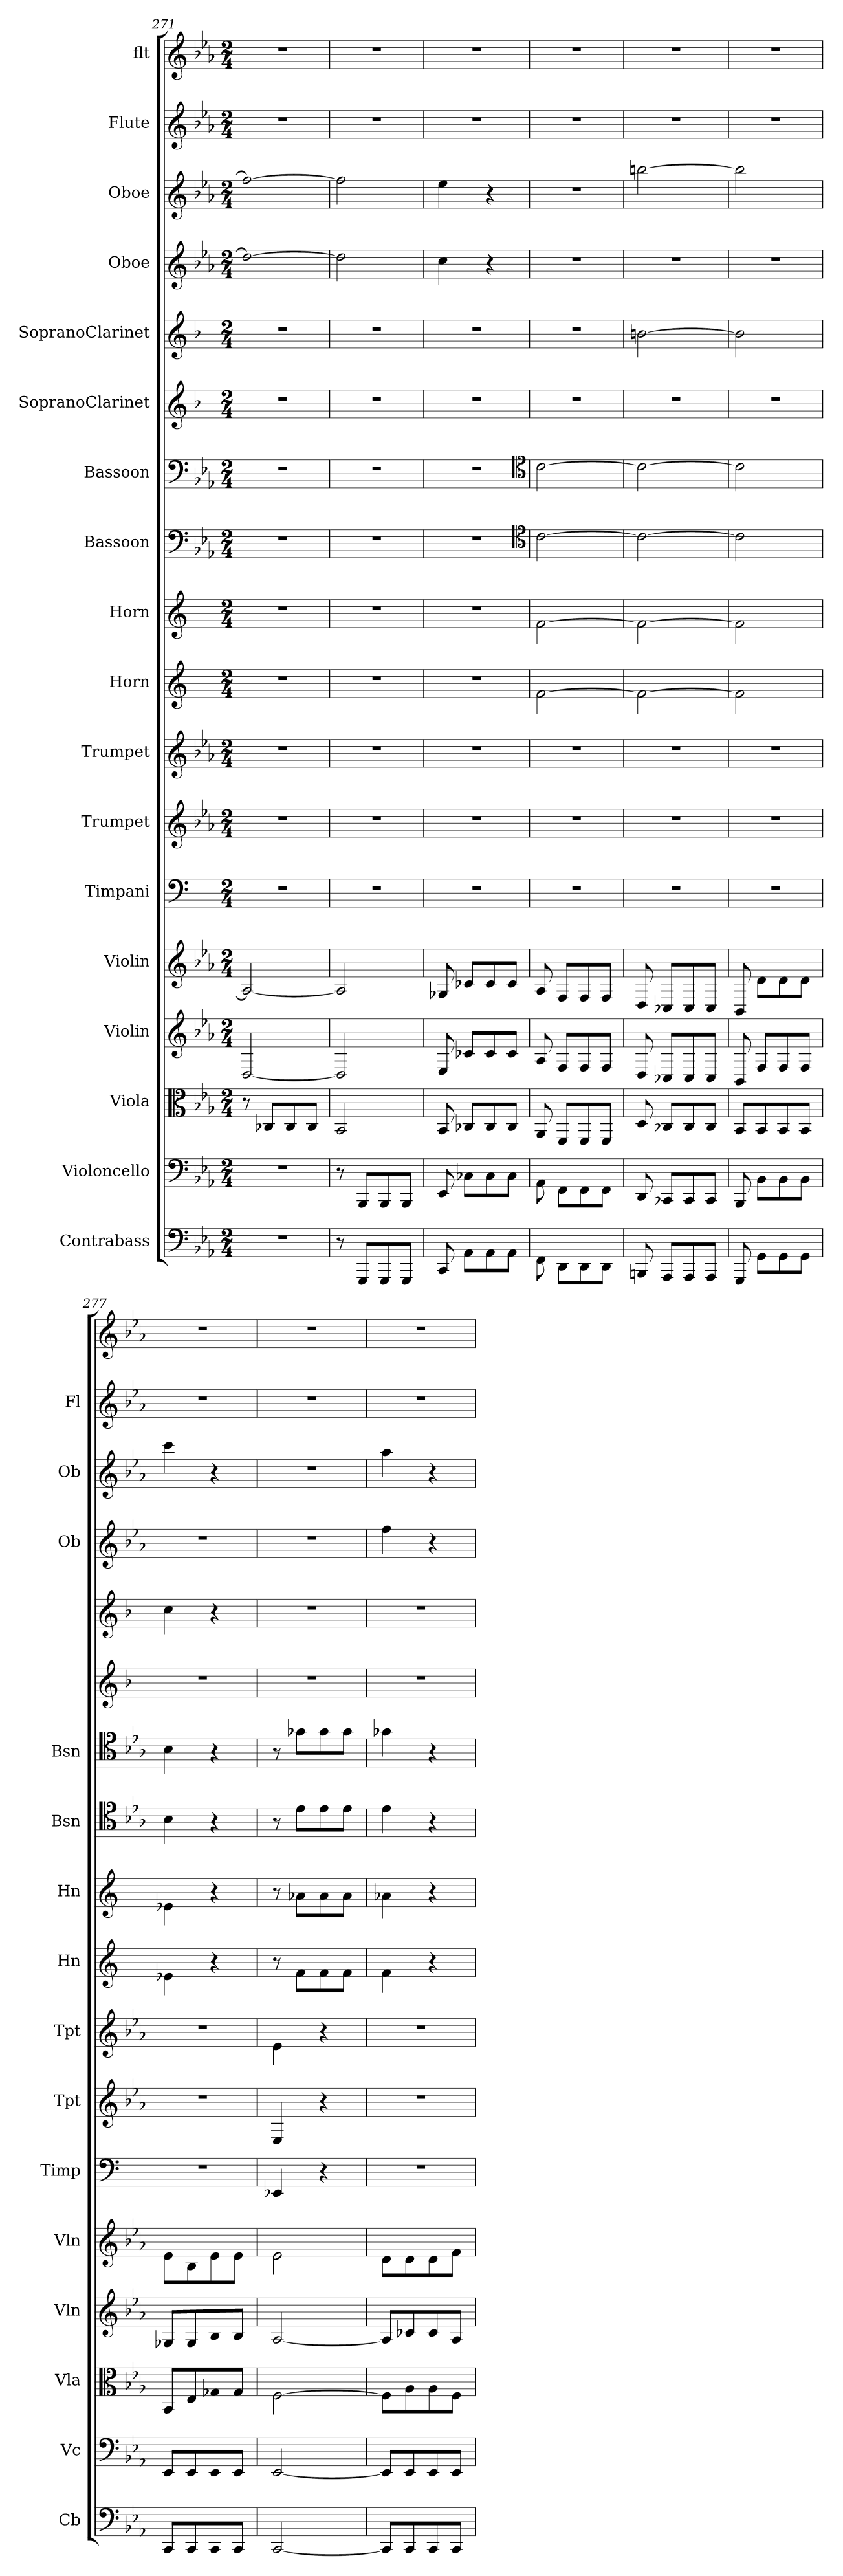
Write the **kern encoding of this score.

**kern	**kern	**kern	**kern	**kern	**kern	**kern	**kern	**kern	**kern	**kern	**kern	**kern	**kern	**kern	**kern	**kern	**kern
*part18	*part17	*part16	*part15	*part14	*part13	*part12	*part11	*part10	*part9	*part8	*part7	*part6	*part5	*part4	*part3	*part2	*part1
*staff18	*staff17	*staff16	*staff15	*staff14	*staff13	*staff12	*staff11	*staff10	*staff9	*staff8	*staff7	*staff6	*staff5	*staff4	*staff3	*staff2	*staff1
*I"Contrabass	*I"Violoncello	*I"Viola	*I"Violin	*I"Violin	*I"Timpani	*I"Trumpet	*I"Trumpet	*I"Horn	*I"Horn	*I"Bassoon	*I"Bassoon	*I"SopranoClarinet	*I"SopranoClarinet	*I"Oboe	*I"Oboe	*I"Flute	*I"flt
*I'Cb	*I'Vc	*I'Vla	*I'Vln	*I'Vln	*I'Timp	*I'Tpt	*I'Tpt	*I'Hn	*I'Hn	*I'Bsn	*I'Bsn	*	*	*I'Ob	*I'Ob	*I'Fl	*
*clefF4	*clefF4	*clefC3	*clefG2	*clefG2	*clefF4	*clefG2	*clefG2	*clefG2	*clefG2	*clefF4	*clefF4	*clefG2	*clefG2	*clefG2	*clefG2	*clefG2	*clefG2
*k[b-e-a-]	*k[b-e-a-]	*k[b-e-a-]	*k[b-e-a-]	*k[b-e-a-]	*k[]	*k[b-e-a-]	*k[b-e-a-]	*k[]	*k[]	*k[b-e-a-]	*k[b-e-a-]	*k[b-]	*k[b-]	*k[b-e-a-]	*k[b-e-a-]	*k[b-e-a-]	*k[b-e-a-]
*c:	*c:	*c:	*c:	*c:	*	*c:	*c:	*	*	*c:	*c:	*	*	*c:	*c:	*c:	*c:
*M2/4	*M2/4	*M2/4	*M2/4	*M2/4	*M2/4	*M2/4	*M2/4	*M2/4	*M2/4	*M2/4	*M2/4	*M2/4	*M2/4	*M2/4	*M2/4	*M2/4	*M2/4
=271	=271	=271	=271	=271	=271	=271	=271	=271	=271	=271	=271	=271	=271	=271	=271	=271	=271
2r	2r	8r	[2D/	2A-/_	2r	2r	2r	2r	2r	2r	2r	2r	2r	2dd\_	2ff\_	2r	2r
.	.	8C-X/L	.	.	.	.	.	.	.	.	.	.	.	.	.	.	.
.	.	8C-/	.	.	.	.	.	.	.	.	.	.	.	.	.	.	.
.	.	8C-/J	.	.	.	.	.	.	.	.	.	.	.	.	.	.	.
=272	=272	=272	=272	=272	=272	=272	=272	=272	=272	=272	=272	=272	=272	=272	=272	=272	=272
8r	8r	2BB-/	2D/]	2A-/]	2r	2r	2r	2r	2r	2r	2r	2r	2r	2dd\]	2ff\]	2r	2r
8GGG/L	8BBB-/L	.	.	.	.	.	.	.	.	.	.	.	.	.	.	.	.
8GGG/	8BBB-/	.	.	.	.	.	.	.	.	.	.	.	.	.	.	.	.
8GGG/J	8BBB-/J	.	.	.	.	.	.	.	.	.	.	.	.	.	.	.	.
=273	=273	=273	=273	=273	=273	=273	=273	=273	=273	=273	=273	=273	=273	=273	=273	=273	=273
8CC/	8EE-/	8BB-/	8E-/	8G-X/	2r	2r	2r	2r	2r	2r	2r	2r	2r	4cc\	4ee-\	2r	2r
8AA-\L	8C-X\L	8C-X/L	8c-X/L	8c-X/L	.	.	.	.	.	.	.	.	.	.	.	.	.
8AA-\	8C-\	8C-/	8c-/	8c-/	.	.	.	.	.	.	.	.	.	4r	4r	.	.
8AA-\J	8C-\J	8C-/J	8c-/J	8c-/J	.	.	.	.	.	.	.	.	.	.	.	.	.
*	*	*	*	*	*	*	*	*	*	*clefC4	*clefC4	*	*	*	*	*	*
=274	=274	=274	=274	=274	=274	=274	=274	=274	=274	=274	=274	=274	=274	=274	=274	=274	=274
8FF\	8AA-\	8AA-/	8A-/	8A-/	2r	2r	2r	[2f\	[2f\	[2c\	[2c\	2r	2r	2r	2r	2r	2r
8DD\L	8FF\L	8FF/L	8F/L	8F/L	.	.	.	.	.	.	.	.	.	.	.	.	.
8DD\	8FF\	8FF/	8F/	8F/	.	.	.	.	.	.	.	.	.	.	.	.	.
8DD\J	8FF\J	8FF/J	8F/J	8F/J	.	.	.	.	.	.	.	.	.	.	.	.	.
=275	=275	=275	=275	=275	=275	=275	=275	=275	=275	=275	=275	=275	=275	=275	=275	=275	=275
8BBBn/	8DD/	8D/	8D/	8D/	2r	2r	2r	2f\_	2f\_	2c\_	2c\_	2r	[2bn\	2r	[2bbn\	2r	2r
8AAA-/L	8CC-X/L	8C-X/L	8C-X/L	8C-X/L	.	.	.	.	.	.	.	.	.	.	.	.	.
8AAA-/	8CC-/	8C-/	8C-/	8C-/	.	.	.	.	.	.	.	.	.	.	.	.	.
8AAA-/J	8CC-/J	8C-/J	8C-/J	8C-/J	.	.	.	.	.	.	.	.	.	.	.	.	.
=276	=276	=276	=276	=276	=276	=276	=276	=276	=276	=276	=276	=276	=276	=276	=276	=276	=276
8GGG/	8BBB-/	8BB-/L	8BB-/	8BB-/	2r	2r	2r	2f\]	2f\]	2c\]	2c\]	2r	2bn\]	2r	2bb\]	2r	2r
8GG\L	8BB-\L	8BB-/	8F/L	8d\L	.	.	.	.	.	.	.	.	.	.	.	.	.
8GG\	8BB-\	8BB-/	8F/	8d\	.	.	.	.	.	.	.	.	.	.	.	.	.
8GG\J	8BB-\J	8BB-/J	8F/J	8d\J	.	.	.	.	.	.	.	.	.	.	.	.	.
=277	=277	=277	=277	=277	=277	=277	=277	=277	=277	=277	=277	=277	=277	=277	=277	=277	=277
8CC/L	8EE-/L	8BB-/L	8G-X/L	8e-\L	2r	2r	2r	4e-X\	4e-X\	4B-\	4B-\	2r	4cc\	2r	4ccc\	2r	2r
8CC/	8EE-/	8E-/	8G-/	8B-\	.	.	.	.	.	.	.	.	.	.	.	.	.
8CC/	8EE-/	8G-X/	8B-/	8e-\	.	.	.	4r	4r	4r	4r	.	4r	.	4r	.	.
8CC/J	8EE-/J	8G-/J	8B-/J	8e-\J	.	.	.	.	.	.	.	.	.	.	.	.	.
=278	=278	=278	=278	=278	=278	=278	=278	=278	=278	=278	=278	=278	=278	=278	=278	=278	=278
[2CC/	[2EE-/	[2F\	[2A-/	2e-\	4EE-X/	4E-/	4e-\	8r	8r	8r	8r	2r	2r	2r	2r	2r	2r
.	.	.	.	.	.	.	.	8f\L	8a-X\L	8e-\L	8g-X\L	.	.	.	.	.	.
.	.	.	.	.	4r	4r	4r	8f\	8a-\	8e-\	8g-\	.	.	.	.	.	.
.	.	.	.	.	.	.	.	8f\J	8a-\J	8e-\J	8g-\J	.	.	.	.	.	.
=279	=279	=279	=279	=279	=279	=279	=279	=279	=279	=279	=279	=279	=279	=279	=279	=279	=279
8CC/L]	8EE-/L]	8F\L]	8A-/L]	8d\L	2r	2r	2r	4f\	4a-X\	4e-\	4g-X\	2r	2r	4ff\	4aa-\	2r	2r
8CC/	8EE-/	8A-\	8c-X/	8d\	.	.	.	.	.	.	.	.	.	.	.	.	.
8CC/	8EE-/	8A-\	8c-/	8d\	.	.	.	4r	4r	4r	4r	.	.	4r	4r	.	.
8CC/J	8EE-/J	8F\J	8A-/J	8f\J	.	.	.	.	.	.	.	.	.	.	.	.	.
=	=	=	=	=	=	=	=	=	=	=	=	=	=	=	=	=	=
*-	*-	*-	*-	*-	*-	*-	*-	*-	*-	*-	*-	*-	*-	*-	*-	*-	*-
